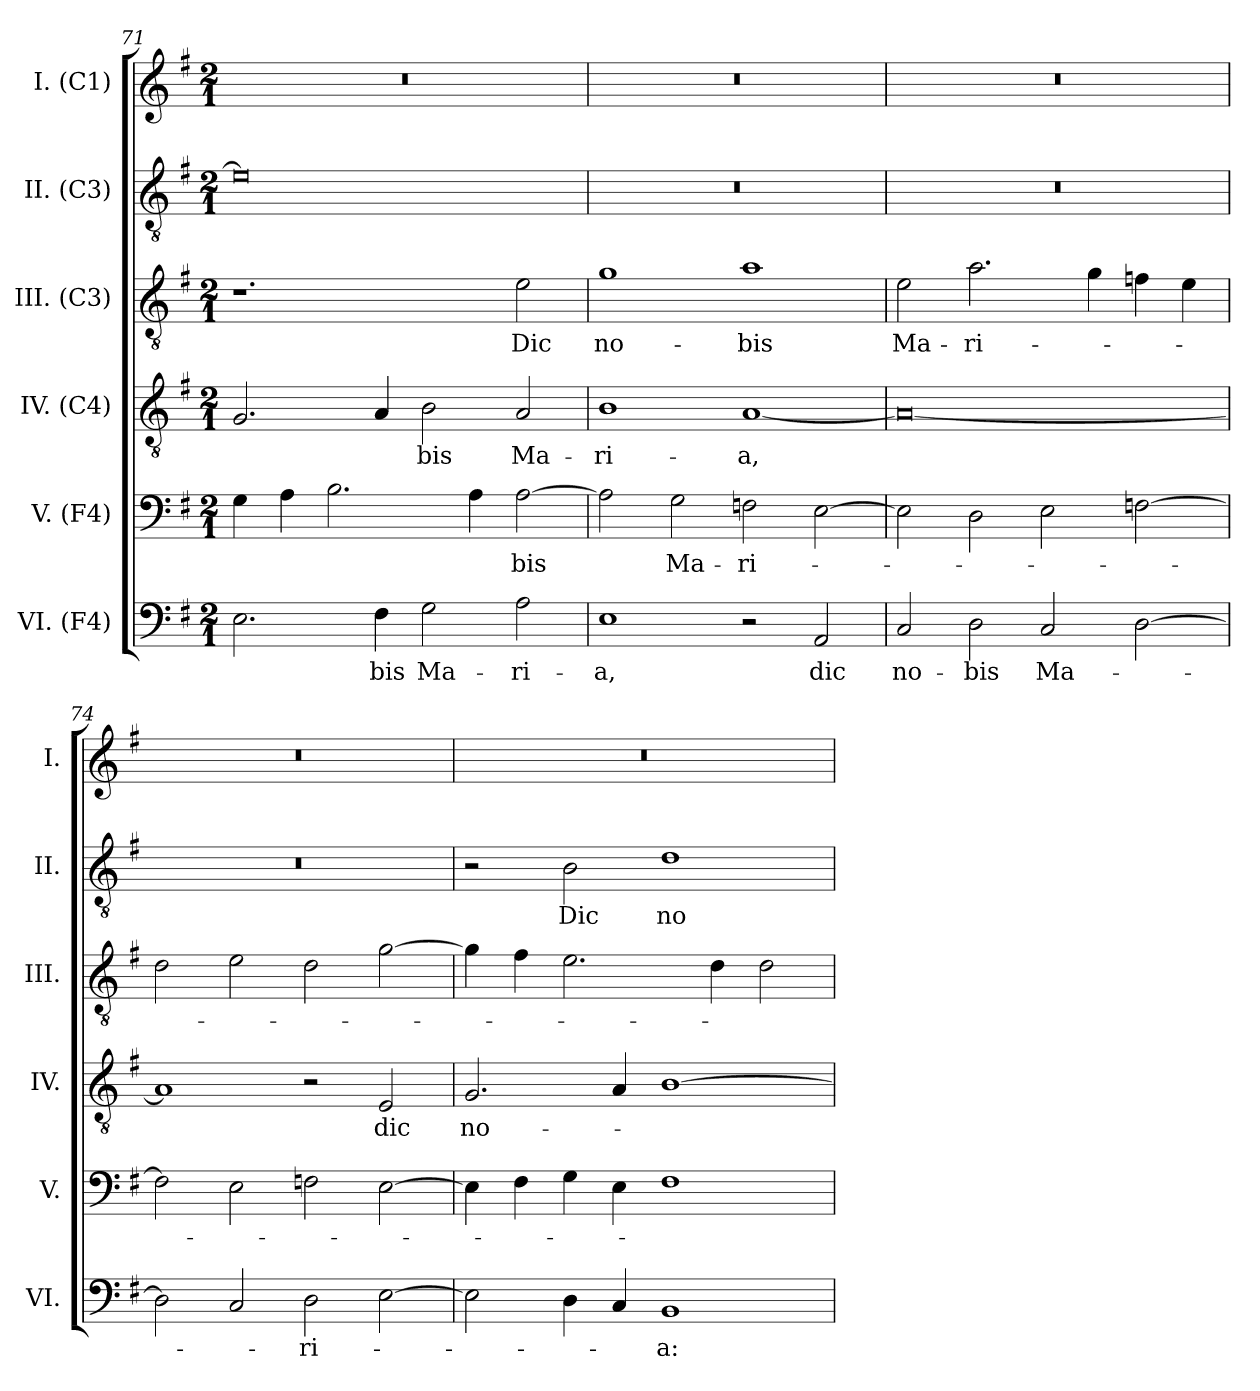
**kern	**text	**kern	**text	**kern	**text	**kern	**text	**kern	**text	**kern
*part6	*part6	*part5	*part5	*part4	*part4	*part3	*part3	*part2	*part2	*part1
*staff6	*staff6	*staff5	*staff5	*staff4	*staff4	*staff3	*staff3	*staff2	*staff2	*staff1
*I"VI. (F4)	*	*I"V. (F4)	*	*I"IV. (C4)	*	*I"III. (C3)	*	*I"II. (C3)	*	*I"I. (C1)
*I'VI.	*	*I'V.	*	*I'IV.	*	*I'III.	*	*I'II.	*	*I'I.
!!LO:LB:g=z
*clefF4	*	*clefF4	*	*clefGv2	*	*clefGv2	*	*clefGv2	*	*clefG2
*	*	*	*	*ITrd7c12	*	*ITrd7c12	*	*ITrd7c12	*	*
*k[f#]	*	*k[f#]	*	*k[f#]	*	*k[f#]	*	*k[f#]	*	*k[f#]
*G:	*	*G:	*	*G:	*	*G:	*	*G:	*	*G:
*M2/1	*	*M2/1	*	*M2/1	*	*M2/1	*	*M2/1	*	*M2/1
=71	=71	=71	=71	=71	=71	=71	=71	=71	=71	=71
!	!	!	!	!	!	!	!	!	!	!LO:N:vis=1
2.Ei\	.	4Gi\	.	2.GGi/	.	1.r	.	0Ei]	.	0r
.	.	4Ai\	.	.	.	.	.	.	.	.
.	.	2.Bi\	.	.	.	.	.	.	.	.
!	!LO:LY:b:color=#000000	!	!	!	!	!	!	!	!	!
4F#i\	-bis	.	.	4AAi/	.	.	.	.	.	.
!	!LO:LY:b:color=#000000	!	!	!	!	!	!	!	!	!
!	!	!	!	!	!LO:LY:b:color=#000000	!	!	!	!	!
2Gi\	Ma-	.	.	2BBi\	-bis	.	.	.	.	.
.	.	4Ai\	.	.	.	.	.	.	.	.
!	!LO:LY:b:color=#000000	!	!	!	!	!	!	!	!	!
!	!	!	!LO:LY:b:color=#000000	!	!	!	!	!	!	!
!	!	!	!	!	!LO:LY:b:color=#000000	!	!	!	!	!
!	!	!	!	!	!	!	!LO:LY:b:color=#000000	!	!	!
2Ai\	-ri-	[2Ai\	-bis	2AAi/	Ma-	2Ei\	Dic	.	.	.
=72	=72	=72	=72	=72	=72	=72	=72	=72	=72	=72
!	!LO:LY:b:color=#000000	!	!	!	!	!	!	!	!	!
!	!	!	!	!	!LO:LY:b:color=#000000	!	!	!	!	!
!	!	!	!	!	!	!	!LO:LY:b:color=#000000	!LO:N:vis=1	!	!LO:N:vis=1
1Ei	-a,	2Ai\]	.	1BBi	-ri-	1Gi	no-	0r	.	0r
!	!	!	!LO:LY:b:color=#000000	!	!	!	!	!	!	!
.	.	2Gi\	Ma-	.	.	.	.	.	.	.
!	!	!	!LO:LY:b:color=#000000	!	!	!	!	!	!	!
!	!	!	!	!	!LO:LY:b:color=#000000	!	!	!	!	!
!	!	!	!	!	!	!	!LO:LY:b:color=#000000	!	!	!
2r	.	2Fi\	-ri-	[1AAi	-a,	1Ai	-bis	.	.	.
!	!LO:LY:b:color=#000000	!	!	!	!	!	!	!	!	!
2AAi/	dic	[2Ei\	.	.	.	.	.	.	.	.
=73	=73	=73	=73	=73	=73	=73	=73	=73	=73	=73
!	!LO:LY:b:color=#000000	!	!	!	!	!	!	!	!	!
!	!	!	!	!	!	!	!LO:LY:b:color=#000000	!LO:N:vis=1	!	!LO:N:vis=1
2Ci/	no-	2Ei\]	.	0AAi_	.	2Ei\	Ma-	0r	.	0r
!	!LO:LY:b:color=#000000	!	!	!	!	!	!	!	!	!
!	!	!	!	!	!	!	!LO:LY:b:color=#000000	!	!	!
2Di\	-bis	2Di\	.	.	.	2.Ai\	-ri-	.	.	.
!	!LO:LY:b:color=#000000	!	!	!	!	!	!	!	!	!
2Ci/	Ma-	2Ei\	.	.	.	.	.	.	.	.
.	.	.	.	.	.	4Gi\	.	.	.	.
[2Di\	.	[2Fi\	.	.	.	4Fi\	.	.	.	.
.	.	.	.	.	.	4Ei\	.	.	.	.
=74	=74	=74	=74	=74	=74	=74	=74	=74	=74	=74
!	!	!	!	!	!	!	!	!LO:N:vis=1	!	!LO:N:vis=1
2Di\]	.	2Fi\]	.	1AAi]	.	2Di\	.	0r	.	0r
2Ci/	.	2Ei\	.	.	.	2Ei\	.	.	.	.
!	!LO:LY:b:color=#000000	!	!	!	!	!	!	!	!	!
2Di\	-ri-	2Fi\	.	2r	.	2Di\	.	.	.	.
!	!	!	!	!	!LO:LY:b:color=#000000	!	!	!	!	!
[2Ei\	.	[2Ei\	.	2EEi/	dic	[2Gi\	.	.	.	.
!!LO:PB:g=z
=75	=75	=75	=75	=75	=75	=75	=75	=75	=75	=75
!	!	!	!	!	!LO:LY:b:color=#000000	!	!	!	!	!LO:N:vis=1
2Ei\]	.	4Ei\]	.	2.GGi/	no-	4Gi\]	.	2r	.	0r
.	.	4F#i\	.	.	.	4F#i\	.	.	.	.
!	!	!	!	!	!	!	!	!	!LO:LY:b:color=#000000	!
4Di\	.	4Gi\	.	.	.	2.Ei\	.	2BBi\	Dic	.
4Ci/	.	4Ei\	.	4AAi/	.	.	.	.	.	.
!	!LO:LY:b:color=#000000	!	!	!	!	!	!	!	!	!
!	!	!	!	!	!	!	!	!	!LO:LY:b:color=#000000	!
1BBi	-a:	1F#i	.	[1BBi	.	.	.	1Di	no-	.
.	.	.	.	.	.	4Di\	.	.	.	.
.	.	.	.	.	.	2Di\	.	.	.	.
=	=	=	=	=	=	=	=	=	=	=
*-	*-	*-	*-	*-	*-	*-	*-	*-	*-	*-
